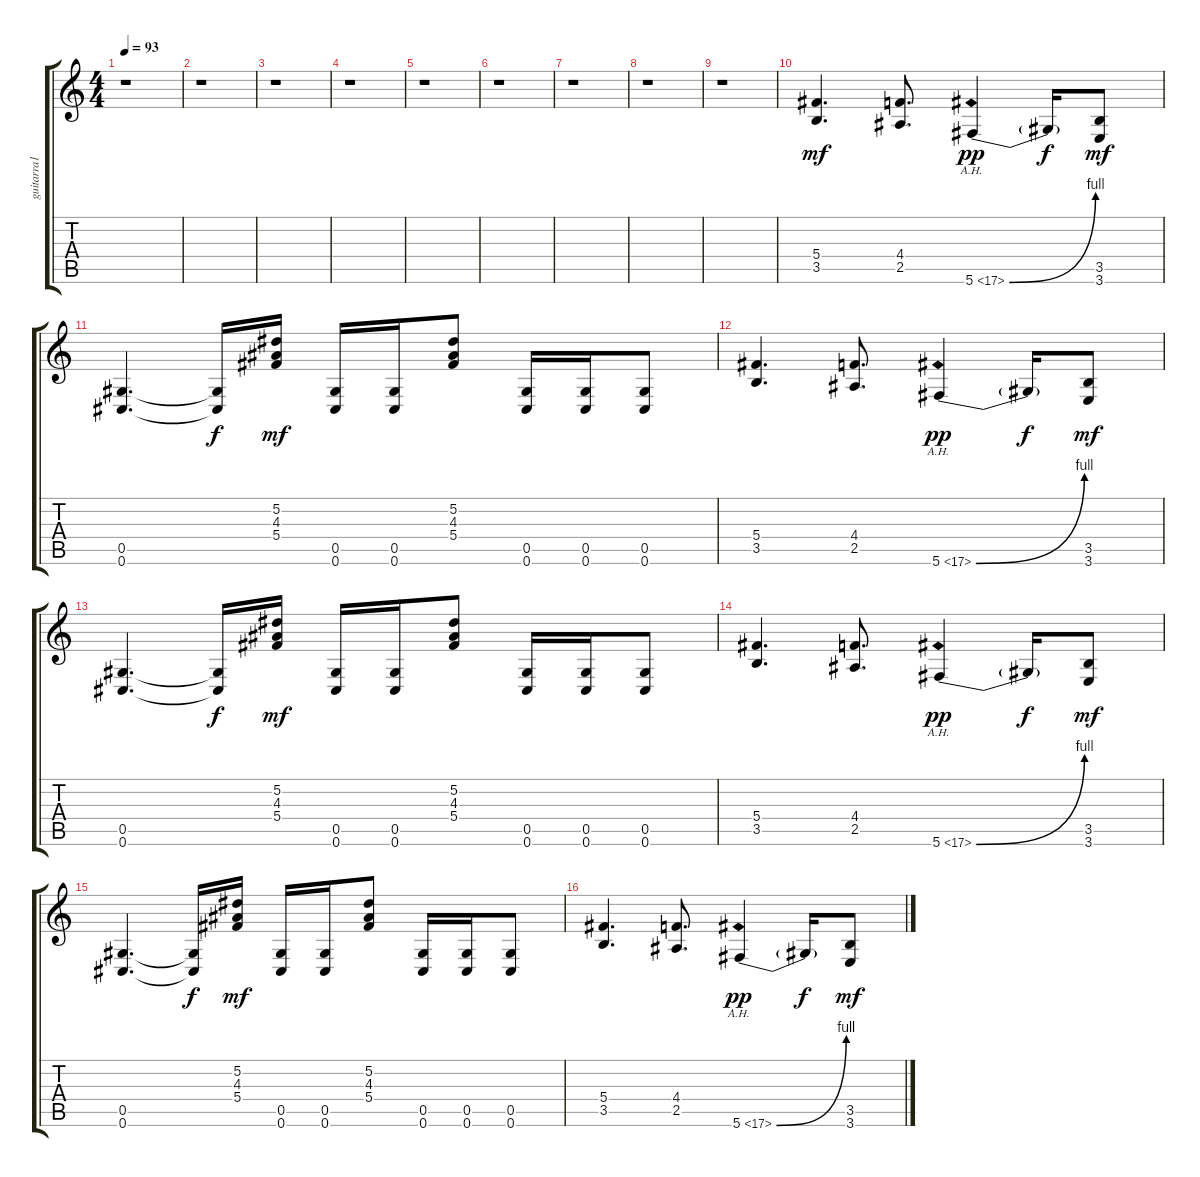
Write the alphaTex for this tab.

\track ("guitarra1" "guitarra1") {instrument overdrivenguitar}
\staff {score tabs}
\tuning (Eb4 Bb3 Gb3 Db3 Ab2 Db2) {hide}
\ts (4 4)
\tempo 93
\clef g2
\ks c
r.1{dy mf} |
r.1 |
r.1 |
r.1 |
r.1 |
r.1 |
r.1 |
r.1 |
r.1 |
(5.4 3.5).4{d} (4.4 2.5).8{d} 5.6{be (bend 0 0 60 4) ah 12}.4{dy pp} 5.6{t}.16{dy f} (3.5 3.6).8{dy mf} |
(0.5 0.6).4{d} (0.5{t} 0.6{t}).16{dy f} (5.2 4.3 5.4).16{dy mf} (0.5 0.6).16 (0.5 0.6).16 (5.2 4.3 5.4).8 (0.5 0.6).16 (0.5 0.6).16 (0.5 0.6).8 |
(5.4 3.5).4{d} (4.4 2.5).8{d} 5.6{be (bend 0 0 60 4) ah 12}.4{dy pp} 5.6{t}.16{dy f} (3.5 3.6).8{dy mf} |
(0.5 0.6).4{d} (0.5{t} 0.6{t}).16{dy f} (5.2 4.3 5.4).16{dy mf} (0.5 0.6).16 (0.5 0.6).16 (5.2 4.3 5.4).8 (0.5 0.6).16 (0.5 0.6).16 (0.5 0.6).8 |
(5.4 3.5).4{d} (4.4 2.5).8{d} 5.6{be (bend 0 0 60 4) ah 12}.4{dy pp} 5.6{t}.16{dy f} (3.5 3.6).8{dy mf} |
(0.5 0.6).4{d} (0.5{t} 0.6{t}).16{dy f} (5.2 4.3 5.4).16{dy mf} (0.5 0.6).16 (0.5 0.6).16 (5.2 4.3 5.4).8 (0.5 0.6).16 (0.5 0.6).16 (0.5 0.6).8 |
(5.4 3.5).4{d} (4.4 2.5).8{d} 5.6{be (bend 0 0 60 4) ah 12}.4{dy pp} 5.6{t}.16{dy f} (3.5 3.6).8{dy mf}
